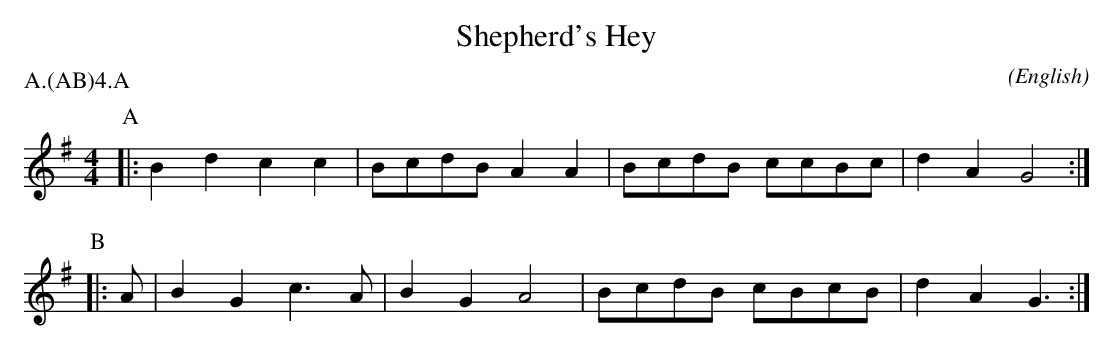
X:1
T:Shepherd's Hey
M:4/4
C:
O:English
P:A.(AB)4.A
K:G
P:A
|:\
       B2 d2 c2 c2 | BcdB  A2 A2 | BcdB ccBc | d2 A2 G4 :|
P:B
|: A | B2 G2 c3  A | B2 G2 A4    | BcdB cBcB | d2 A2 G3 :|
